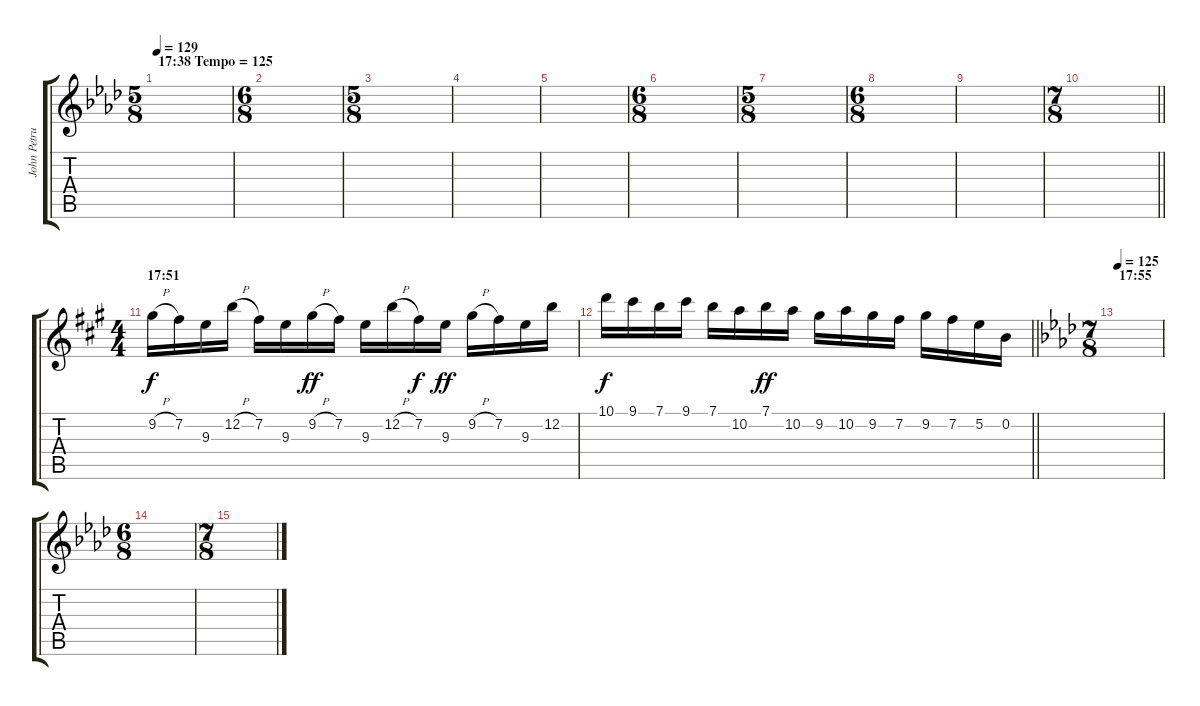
\track ("John Petrucci - Guitar 4 acoustic" "John Petru") {instrument acousticguitarnylon}
\staff {score tabs}
\tuning (E4 B3 G3 D3 A2 E2) {hide}
\ts (5 8)
\section ("" "17:38 Tempo = 125")
\tempo 125
\tempo 129
\clef g2
\ks ab
|
\ts (6 8)
|
\ts (5 8)
|
|
|
\ts (6 8)
|
\ts (5 8)
|
\ts (6 8)
|
|
\ts (7 8)
\barLineRight lightlight
|
\ts (4 4)
\section ("" "17:51")
\ks a
9.2{h}.16 7.2.16 9.3.16 12.2{h}.16 7.2.16 9.3.16 9.2{h}.16{dy ff} 7.2.16 9.3.16 12.2{h}.16 7.2.16{dy f} 9.3.16{dy ff} 9.2{h}.16 7.2.16 9.3.16 12.2.16 |
\barLineRight lightlight
10.1.16{dy f} 9.1.16 7.1.16 9.1.16 7.1.16 10.2.16 7.1.16{dy ff} 10.2.16 9.2.16 10.2.16 9.2.16 7.2.16 9.2.16 7.2.16 5.2.16 0.2.16 |
\ts (7 8)
\section ("" "17:55")
\tempo 125
\ks ab
|
\ts (6 8)
|
\ts (7 8)
